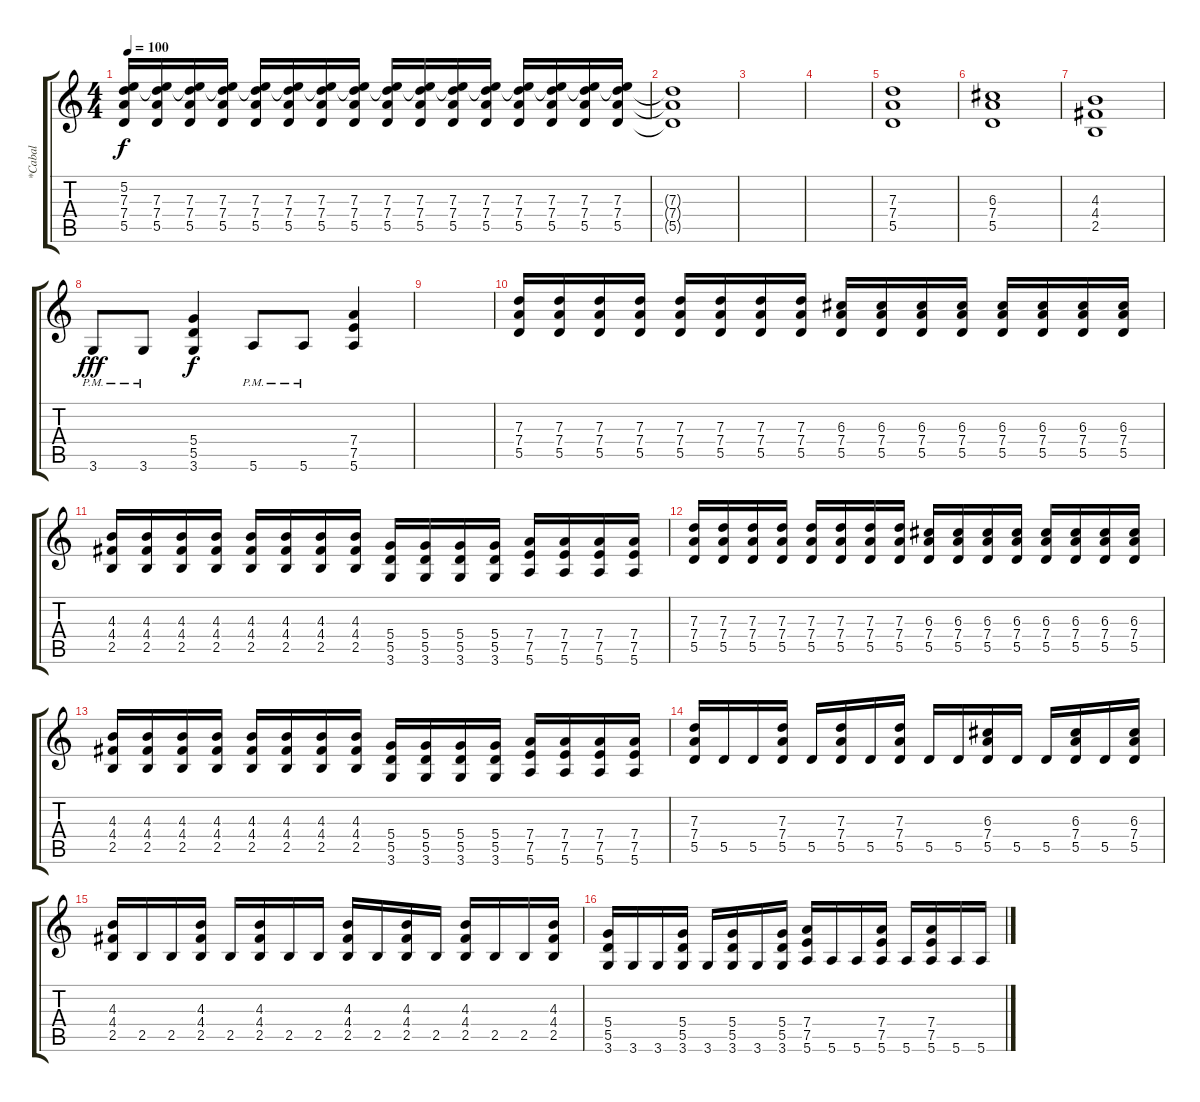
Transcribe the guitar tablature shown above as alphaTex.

\track ("*Cabal" "*Cabal") {instrument distortionguitar}
\staff {score tabs}
\tuning (E4 B3 G3 D3 A2 E2) {hide}
\ts (4 4)
\tempo 100
\clef g2
\ks c
(5.2{t} 7.3 7.4 5.5).16{dy f} (5.2{t} 7.3 7.4 5.5).16 (5.2{t} 7.3 7.4 5.5).16 (5.2{t} 7.3 7.4 5.5).16 (5.2{t} 7.3 7.4 5.5).16 (5.2{t} 7.3 7.4 5.5).16 (5.2{t} 7.3 7.4 5.5).16 (5.2{t} 7.3 7.4 5.5).16 (5.2{t} 7.3 7.4 5.5).16 (5.2{t} 7.3 7.4 5.5).16 (5.2{t} 7.3 7.4 5.5).16 (5.2{t} 7.3 7.4 5.5).16 (5.2{t} 7.3 7.4 5.5).16 (5.2{t} 7.3 7.4 5.5).16 (5.2{t} 7.3 7.4 5.5).16 (5.2{t} 7.3 7.4 5.5).16 |
(7.3{t} 7.4{t} 5.5{t}).1 |
|
|
(7.3 7.4 5.5).1 |
(6.3 7.4 5.5).1 |
(4.3 4.4 2.5).1 |
3.6{pm}.8{dy fff} 3.6{pm}.8 (5.4 5.5 3.6).4{dy f} 5.6{pm}.8 5.6{pm}.8 (7.4 7.5 5.6).4 |
|
(7.3 7.4 5.5).16 (7.3 7.4 5.5).16 (7.3 7.4 5.5).16 (7.3 7.4 5.5).16 (7.3 7.4 5.5).16 (7.3 7.4 5.5).16 (7.3 7.4 5.5).16 (7.3 7.4 5.5).16 (6.3 7.4 5.5).16 (6.3 7.4 5.5).16 (6.3 7.4 5.5).16 (6.3 7.4 5.5).16 (6.3 7.4 5.5).16 (6.3 7.4 5.5).16 (6.3 7.4 5.5).16 (6.3 7.4 5.5).16 |
(4.3 4.4 2.5).16 (4.3 4.4 2.5).16 (4.3 4.4 2.5).16 (4.3 4.4 2.5).16 (4.3 4.4 2.5).16 (4.3 4.4 2.5).16 (4.3 4.4 2.5).16 (4.3 4.4 2.5).16 (5.4 5.5 3.6).16 (5.4 5.5 3.6).16 (5.4 5.5 3.6).16 (5.4 5.5 3.6).16 (7.4 7.5 5.6).16 (7.4 7.5 5.6).16 (7.4 7.5 5.6).16 (7.4 7.5 5.6).16 |
(7.3 7.4 5.5).16 (7.3 7.4 5.5).16 (7.3 7.4 5.5).16 (7.3 7.4 5.5).16 (7.3 7.4 5.5).16 (7.3 7.4 5.5).16 (7.3 7.4 5.5).16 (7.3 7.4 5.5).16 (6.3 7.4 5.5).16 (6.3 7.4 5.5).16 (6.3 7.4 5.5).16 (6.3 7.4 5.5).16 (6.3 7.4 5.5).16 (6.3 7.4 5.5).16 (6.3 7.4 5.5).16 (6.3 7.4 5.5).16 |
(4.3 4.4 2.5).16 (4.3 4.4 2.5).16 (4.3 4.4 2.5).16 (4.3 4.4 2.5).16 (4.3 4.4 2.5).16 (4.3 4.4 2.5).16 (4.3 4.4 2.5).16 (4.3 4.4 2.5).16 (5.4 5.5 3.6).16 (5.4 5.5 3.6).16 (5.4 5.5 3.6).16 (5.4 5.5 3.6).16 (7.4 7.5 5.6).16 (7.4 7.5 5.6).16 (7.4 7.5 5.6).16 (7.4 7.5 5.6).16 |
(7.3 7.4 5.5).16 5.5.16 5.5.16 (7.3 7.4 5.5).16 5.5.16 (7.3 7.4 5.5).16 5.5.16 (7.3 7.4 5.5).16 5.5.16 5.5.16 (6.3 7.4 5.5).16 5.5.16 5.5.16 (6.3 7.4 5.5).16 5.5.16 (6.3 7.4 5.5).16 |
(4.3 4.4 2.5).16 2.5.16 2.5.16 (4.3 4.4 2.5).16 2.5.16 (4.3 4.4 2.5).16 2.5.16 2.5.16 (4.3 4.4 2.5).16 2.5.16 (4.3 4.4 2.5).16 2.5.16 (4.3 4.4 2.5).16 2.5.16 2.5.16 (4.3 4.4 2.5).16 |
(5.4 5.5 3.6).16 3.6.16 3.6.16 (5.4 5.5 3.6).16 3.6.16 (5.4 5.5 3.6).16 3.6.16 (5.4 5.5 3.6).16 (7.4 7.5 5.6).16 5.6.16 5.6.16 (7.4 7.5 5.6).16 5.6.16 (7.4 7.5 5.6).16 5.6.16 5.6.16
